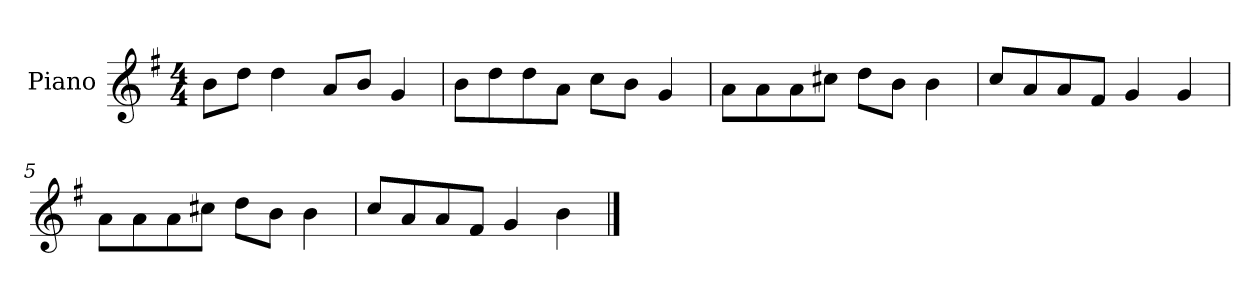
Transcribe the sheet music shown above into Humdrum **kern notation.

**kern
*part1
*staff1
*I"Piano
*I'P-no
*clefG2
*k[f#]
*M4/4
*MM90
=1
8b\L
8dd\J
4dd\
8a/L
8b/J
4g/
=2
8b\L
8dd\
8dd\
8a\J
8cc\L
8b\J
4g/
=3
8a\L
8a\
8a\
8cc#X\J
8dd\L
8b\J
4b\
=4
8cc/L
8a/
8a/
8f#/J
4g/
4g/
=5
8a\L
8a\
8a\
8cc#X\J
8dd\L
8b\J
4b\
!!LO:LB:g=z
=6
8cc/L
8a/
8a/
8f#/J
4g/
4b\
==
*-
